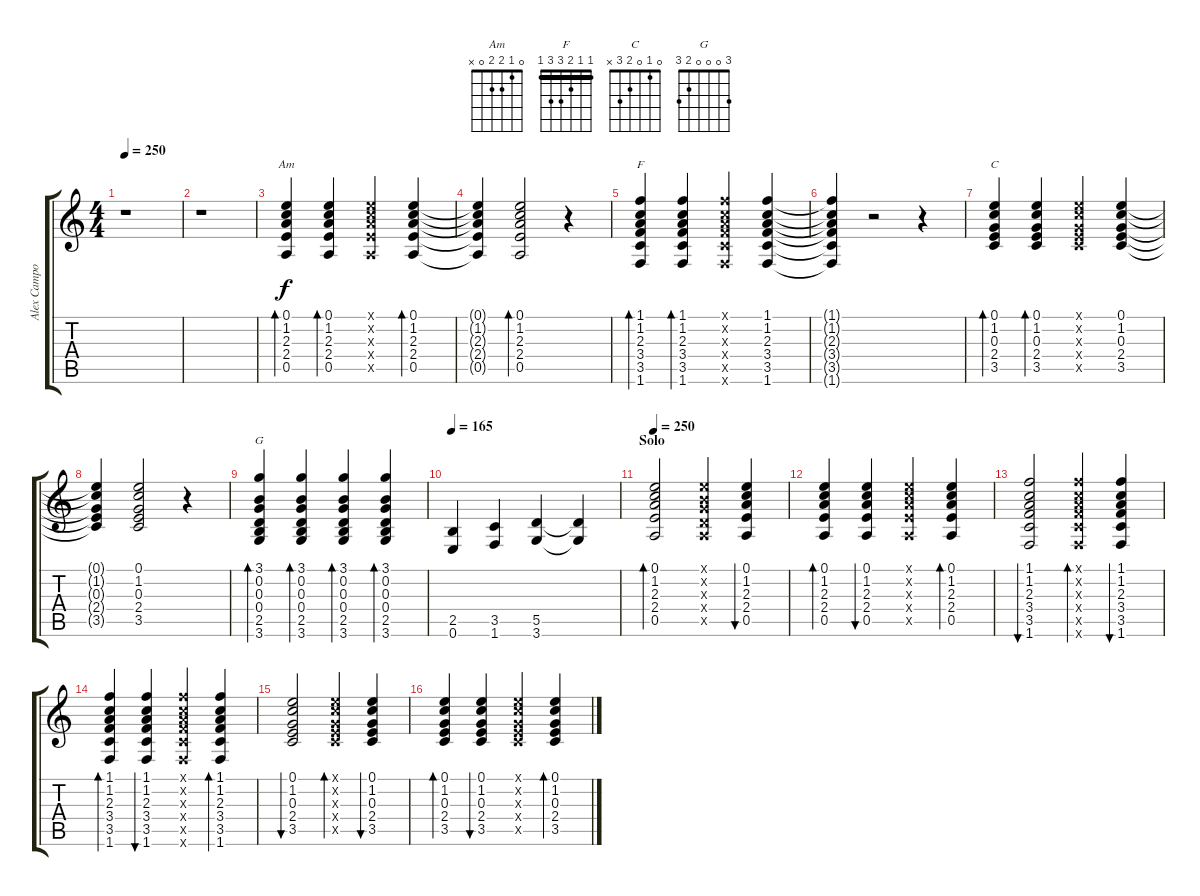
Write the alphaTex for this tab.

\track ("Alex Campos" "Alex Campo") {instrument electricguitarclean}
\staff {score tabs}
\tuning (E4 B3 G3 D3 A2 E2) {hide}
\chord ("Am" 0 1 2 2 0 x)
\chord ("F" 1 1 2 3 3 1) {barre 1}
\chord ("C" 0 1 0 2 3 x)
\chord ("G" 3 0 0 0 2 3)
\ts (4 4)
\tempo 250
\clef g2
\ks c
r.1{dy f} |
r.1 |
(0.1 1.2 2.3 2.4 0.5).4{bd 60 ch "Am"} (0.1 1.2 2.3 2.4 0.5).4{bd 60} (0.1{x} 1.2{x} 2.3{x} 2.4{x} 0.5{x}).4 (0.1 1.2 2.3 2.4 0.5).4{bd 60} |
(0.1{t} 1.2{t} 2.3{t} 2.4{t} 0.5{t}).4 (0.1 1.2 2.3 2.4 0.5).2{bd 60} r.4 |
(1.1 1.2 2.3 3.4 3.5 1.6).4{bd 60 ch "F"} (1.1 1.2 2.3 3.4 3.5 1.6).4{bd 60} (1.1{x} 1.2{x} 2.3{x} 3.4{x} 3.5{x} 1.6{x}).4 (1.1 1.2 2.3 3.4 3.5 1.6).4 |
(1.1{t} 1.2{t} 2.3{t} 3.4{t} 3.5{t} 1.6{t}).4 r.2 r.4 |
(0.1 1.2 0.3 2.4 3.5).4{bd 60 ch "C"} (0.1 1.2 0.3 2.4 3.5).4{bd 60} (0.1{x} 1.2{x} 0.3{x} 2.4{x} 3.5{x}).4 (0.1 1.2 0.3 2.4 3.5).4 |
(0.1{t} 1.2{t} 0.3{t} 2.4{t} 3.5{t}).4 (0.1 1.2 0.3 2.4 3.5).2 r.4 |
(3.1 0.2 0.3 0.4 2.5 3.6).4{bd 60 ch "G"} (3.1 0.2 0.3 0.4 2.5 3.6).4{bd 60} (3.1 0.2 0.3 0.4 2.5 3.6).4{bd 60} (3.1 0.2 0.3 0.4 2.5 3.6).4{bd 60} |
\tempo 165
(2.5 0.6).4{volume 12 instrument overdrivenguitar} (3.5 1.6).4 (5.5 3.6).4 (5.5{t} 3.6{t}).4 |
\section ("" "Solo")
\tempo 250
(0.1 1.2 2.3 2.4 0.5).2{bd 60 volume 12 instrument electricguitarclean} (0.1{x} 0.2{x} 0.3{x} 0.4{x} 0.5{x}).4 (0.1 1.2 2.3 2.4 0.5).4{bu 60} |
(0.1 1.2 2.3 2.4 0.5).4{bd 60} (0.1 1.2 2.3 2.4 0.5).4{bu 60} (0.1{x} 1.2{x} 2.3{x} 2.4{x} 0.5{x}).4 (0.1 1.2 2.3 2.4 0.5).4{bd 60} |
(1.1 1.2 2.3 3.4 3.5 1.6).2{bu 60} (1.1{x} 1.2{x} 2.3{x} 3.4{x} 3.5{x} 1.6{x}).4{bd 60} (1.1 1.2 2.3 3.4 3.5 1.6).4{bu 60} |
(1.1 1.2 2.3 3.4 3.5 1.6).4{bd 60} (1.1 1.2 2.3 3.4 3.5 1.6).4{bu 60} (1.1{x} 1.2{x} 2.3{x} 3.4{x} 3.5{x} 1.6{x}).4 (1.1 1.2 2.3 3.4 3.5 1.6).4{bd 60} |
(0.1 1.2 0.3 2.4 3.5).2{bu 60} (0.1{x} 1.2{x} 0.3{x} 2.4{x} 3.5{x}).4{bd 60} (0.1 1.2 0.3 2.4 3.5).4{bu 60} |
(0.1 1.2 0.3 2.4 3.5).4{bd 60} (0.1 1.2 0.3 2.4 3.5).4{bu 60} (0.1{x} 1.2{x} 0.3{x} 2.4{x} 3.5{x}).4 (0.1 1.2 0.3 2.4 3.5).4{bd 60}
